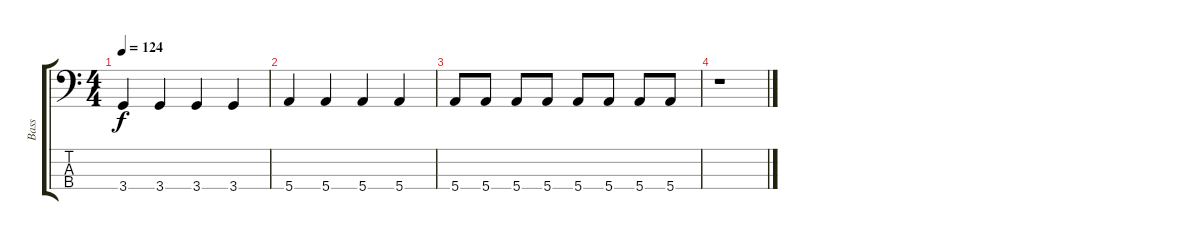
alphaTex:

\track ("Bass" "Bass") {instrument electricbasspick}
\staff {score tabs}
\tuning (G2 D2 A1 E1) {hide}
\ts (4 4)
\tempo 124
\clef f4
\ks c
3.4.4{dy f} 3.4.4 3.4.4 3.4.4 |
5.4.4 5.4.4 5.4.4 5.4.4 |
5.4.8 5.4.8 5.4.8 5.4.8 5.4.8 5.4.8 5.4.8 5.4.8 |
r.1
